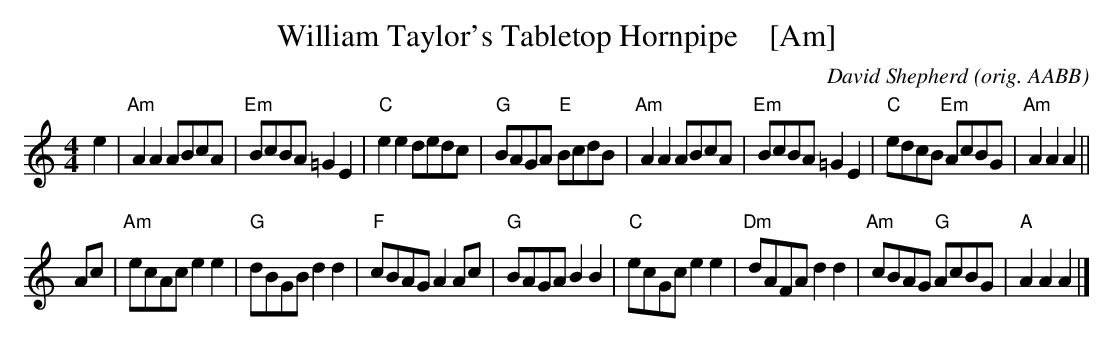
X:1
T: William Taylor's Tabletop Hornpipe    [Am]
C: David Shepherd (orig. AABB)
M: 4/4
L: 1/8
K: Am
e2 |\
"Am"A2 A2 ABcA | "Em"BcBA =G2 E2 | "C"e2 e2 dedc | "G"BAGA "E"BcdB |\
"Am"A2 A2 ABcA | "Em"BcBA =G2 E2 | "C"edcB "Em"AcBG | "Am"A2 A2 A2 ||
Ac |\
"Am"ecAc e2 e2 | "G"dBGB d2 d2 | "F"cBAG A2 Ac | "G"BAGA B2 B2 |\
"C"ecGc e2 e2 | "Dm"dAFA d2 d2 | "Am"cBAG "G"AcBG | "A"A2 A2 A2 |]
